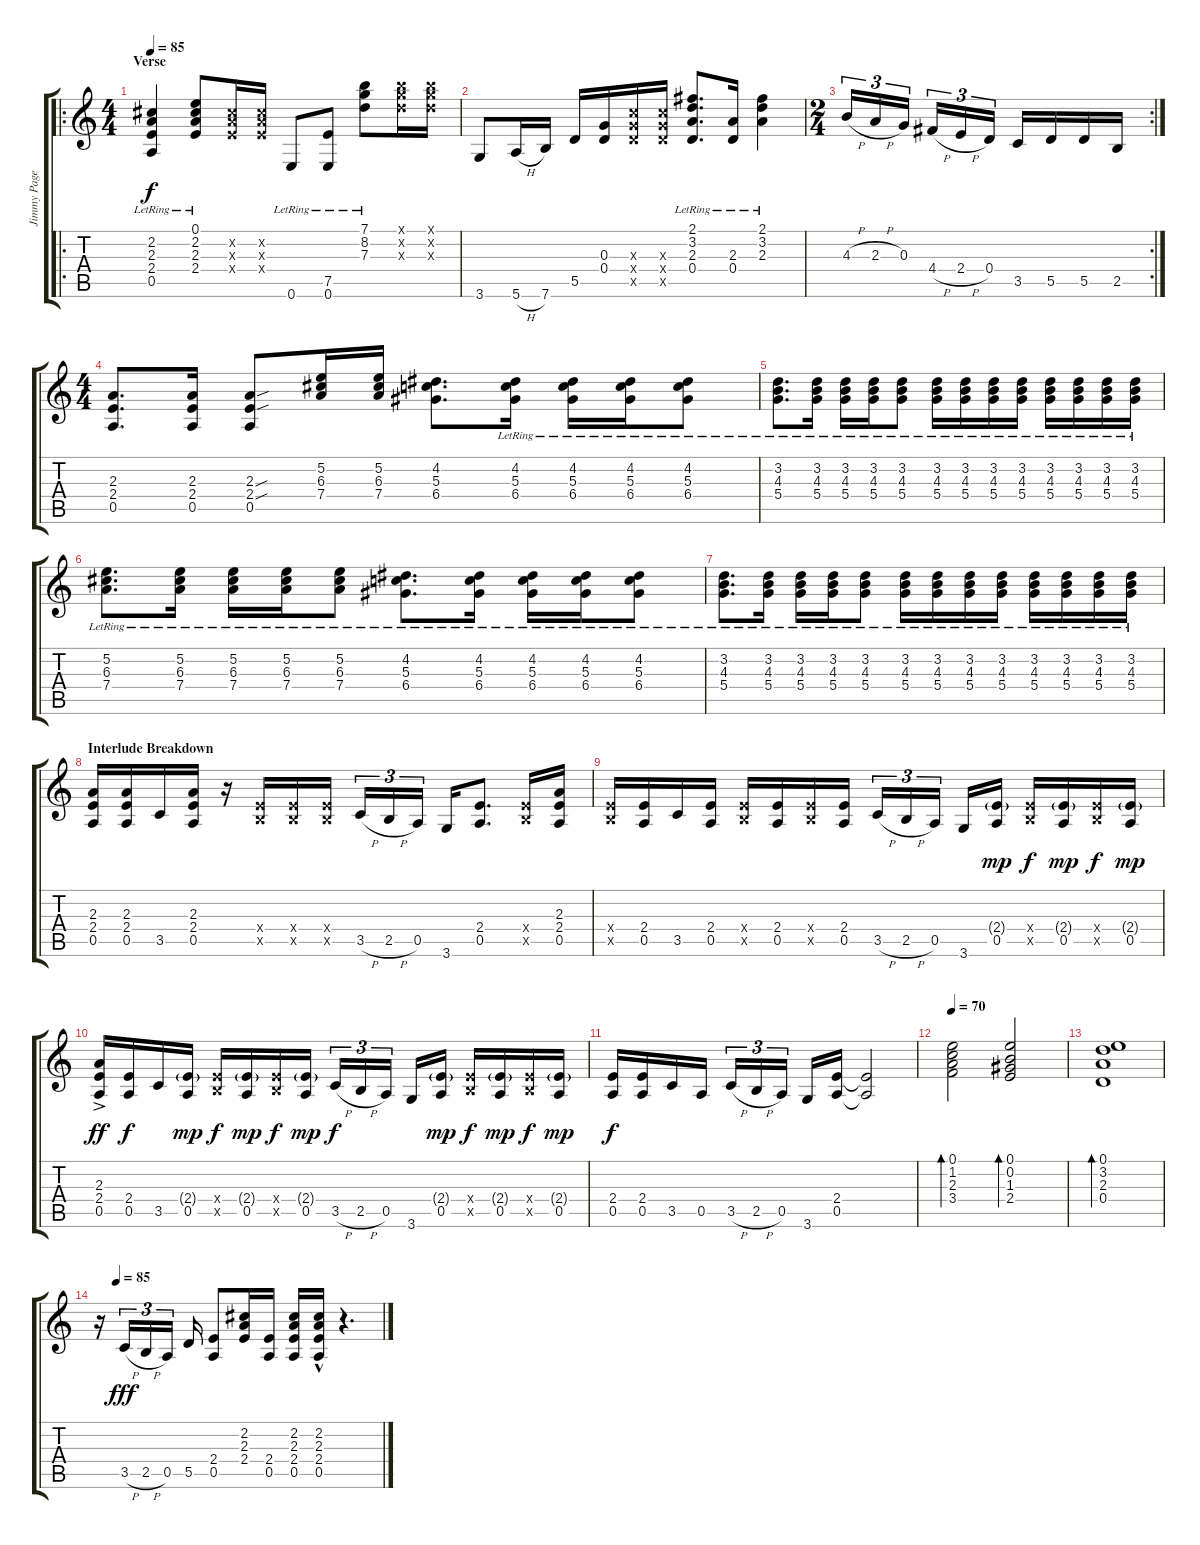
\track ("Jimmy Page" "Jimmy Page") {instrument acousticguitarsteel}
\staff {score tabs}
\tuning (E4 B3 G3 D3 A2 E2) {hide}
\ro
\ts (4 4)
\section ("" "Verse")
\tempo 85
\clef g2
\ks c
(2.2{lr} 2.3{lr} 2.4{lr} 0.5{lr}).4{dy f} (0.1{lr} 2.2{lr} 2.3{lr} 2.4{lr}).8 (2.2{x} 2.3{x} 2.4{x}).16 (2.2{x} 2.3{x} 2.4{x}).16 0.6{lr}.8 (7.5{lr} 0.6{lr}).8 (7.1{lr} 8.2{lr} 7.3{lr}).8 (7.1{x} 8.2{x} 7.3{x}).16 (7.1{x} 8.2{x} 7.3{x}).16 |
3.6.8 5.6{h}.16 7.6.16 5.5.16 (0.3 0.4).16 (5.3{x} 5.4{x} 5.5{x}).16 (5.3{x} 5.4{x} 5.5{x}).16 (2.1{lr} 3.2{lr} 2.3{lr} 0.4{lr}).8{d} (2.3{lr} 0.4{lr}).16 (2.1{lr} 3.2{lr} 2.3{lr}).4 |
\rc 2
\ts (2 4)
4.3{h}.16{tu (3 2)} 2.3{h}.16{tu (3 2)} 0.3.16{tu (3 2) beam splitsecondary} 4.4{h}.16{tu (3 2)} 2.4{h}.16{tu (3 2)} 0.4.16{tu (3 2)} 3.5.16 5.5.16 5.5.16 2.5.16 |
\ts (4 4)
(2.3 2.4 0.5).8{d} (2.3 2.4 0.5).16 (2.3{sou} 2.4{sou} 0.5).8 (5.2 6.3 7.4).16 (5.2 6.3 7.4).16 (4.2 5.3 6.4).8{d} (4.2{lr} 5.3{lr} 6.4{lr}).16 (4.2{lr} 5.3{lr} 6.4{lr}).16 (4.2{lr} 5.3{lr} 6.4{lr}).16 (4.2{lr} 5.3{lr} 6.4{lr}).8 |
(3.2{lr} 4.3{lr} 5.4{lr}).8{d} (3.2{lr} 4.3{lr} 5.4{lr}).16 (3.2{lr} 4.3{lr} 5.4{lr}).16 (3.2{lr} 4.3{lr} 5.4{lr}).16 (3.2{lr} 4.3{lr} 5.4{lr}).8 (3.2{lr} 4.3{lr} 5.4{lr}).16 (3.2{lr} 4.3{lr} 5.4{lr}).16 (3.2{lr} 4.3{lr} 5.4{lr}).16 (3.2{lr} 4.3{lr} 5.4{lr}).16 (3.2{lr} 4.3{lr} 5.4{lr}).16 (3.2{lr} 4.3{lr} 5.4{lr}).16 (3.2{lr} 4.3{lr} 5.4{lr}).16 (3.2{lr} 4.3{lr} 5.4{lr}).16 |
(5.2{lr} 6.3{lr} 7.4{lr}).8{d} (5.2{lr} 6.3{lr} 7.4{lr}).16 (5.2{lr} 6.3{lr} 7.4{lr}).16 (5.2{lr} 6.3{lr} 7.4{lr}).16 (5.2{lr} 6.3{lr} 7.4{lr}).8 (4.2{lr} 5.3{lr} 6.4{lr}).8{d} (4.2{lr} 5.3{lr} 6.4{lr}).16 (4.2{lr} 5.3{lr} 6.4{lr}).16 (4.2{lr} 5.3{lr} 6.4{lr}).16 (4.2{lr} 5.3{lr} 6.4{lr}).8 |
(3.2{lr} 4.3{lr} 5.4{lr}).8{d} (3.2{lr} 4.3{lr} 5.4{lr}).16 (3.2{lr} 4.3{lr} 5.4{lr}).16 (3.2{lr} 4.3{lr} 5.4{lr}).16 (3.2{lr} 4.3{lr} 5.4{lr}).8 (3.2{lr} 4.3{lr} 5.4{lr}).16 (3.2{lr} 4.3{lr} 5.4{lr}).16 (3.2{lr} 4.3{lr} 5.4{lr}).16 (3.2{lr} 4.3{lr} 5.4{lr}).16 (3.2{lr} 4.3{lr} 5.4{lr}).16 (3.2{lr} 4.3{lr} 5.4{lr}).16 (3.2{lr} 4.3{lr} 5.4{lr}).16 (3.2{lr} 4.3{lr} 5.4{lr}).16 |
\section ("" "Interlude Breakdown")
(2.3 2.4 0.5).16 (2.3 2.4 0.5).16 3.5.16 (2.3 2.4 0.5).16 r.16 (2.4{x} 2.5{x}).16 (2.4{x} 2.5{x}).16 (2.4{x} 2.5{x}).16 3.5{h}.16{tu (3 2)} 2.5{h}.16{tu (3 2)} 0.5.16{tu (3 2) beam splitsecondary} 3.6.16 (2.4 0.5).8{d} (2.4{x} 2.5{x}).16 (2.3 2.4 0.5).16 |
(2.4{x} 2.5{x}).16 (2.4 0.5).16 3.5.16 (2.4 0.5).16 (2.4{x} 2.5{x}).16 (2.4 0.5).16 (2.4{x} 2.5{x}).16 (2.4 0.5).16 3.5{h}.16{tu (3 2)} 2.5{h}.16{tu (3 2)} 0.5.16{tu (3 2) beam splitsecondary} 3.6.16 (2.4{g} 0.5).16{dy mp} (2.4{x} 2.5{x}).16{dy f} (2.4{g} 0.5).16{dy mp} (2.4{x} 2.5{x}).16{dy f} (2.4{g} 0.5).16{dy mp} |
(2.3{ac} 2.4{ac} 0.5{ac}).16{dy ff} (2.4 0.5).16{dy f} 3.5.16 (2.4{g} 0.5).16{dy mp} (2.4{x} 2.5{x}).16{dy f} (2.4{g} 0.5).16{dy mp} (2.4{x} 2.5{x}).16{dy f} (2.4{g} 0.5).16{dy mp} 3.5{h}.16{tu (3 2) dy f} 2.5{h}.16{tu (3 2)} 0.5.16{tu (3 2) beam splitsecondary} 3.6.16 (2.4{g} 0.5).16{dy mp} (2.4{x} 2.5{x}).16{dy f} (2.4{g} 0.5).16{dy mp} (2.4{x} 2.5{x}).16{dy f} (2.4{g} 0.5).16{dy mp} |
(2.4 0.5).16{dy f} (2.4 0.5).16 3.5.16 0.5.16 3.5{h}.16{tu (3 2)} 2.5{h}.16{tu (3 2)} 0.5.16{tu (3 2) beam splitsecondary} 3.6.16 (2.4 0.5).16 (2.4{t} 0.5{t}).2 |
\tempo 70
(0.1 1.2 2.3 3.4).2{bd 30} (0.1 0.2 1.3 2.4).2{bd 30} |
(0.1 3.2 2.3 0.4).1{bd 30} |
\tempo (85 0.0625)
r.16 3.5{h}.16{tu (3 2) dy fff} 2.5{h}.16{tu (3 2)} 0.5.16{tu (3 2) beam splitsecondary} 5.5.16 (2.4 0.5).8 (2.2 2.3 2.4).16 (2.4 0.5).16 (2.2 2.3 2.4 0.5).16 (2.2{hac} 2.3{hac} 2.4{hac} 0.5{hac}).16 r.4{d}
